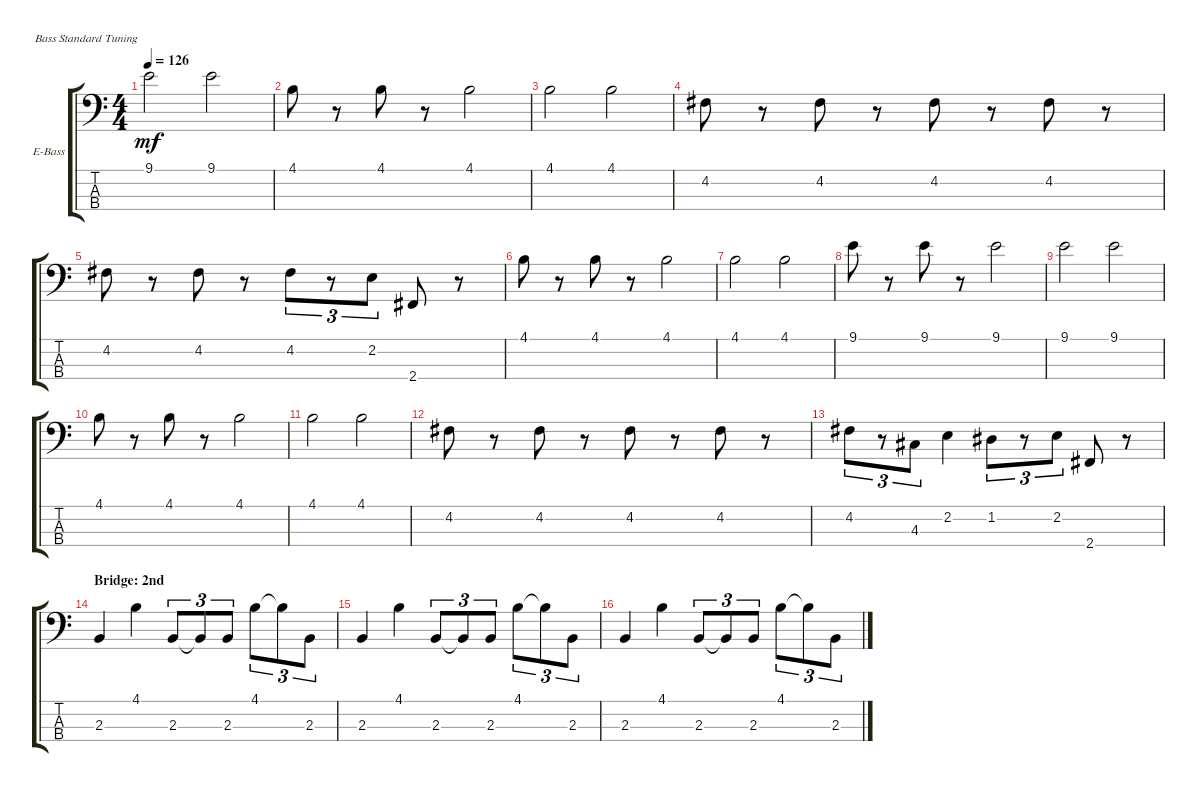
\defaultSystemsLayout 4
\bracketExtendMode groupsimilarinstruments
\firstSystemTrackNameOrientation horizontal
\otherSystemsTrackNameOrientation horizontal
\track ("Electric Bass" "E-Bass") {instrument electricbassfinger}
\staff {score tabs}
\tuning (G2 D2 A1 E1)
\ts (4 4)
\tempo 126
\clef f4
\ks c
9.1.2{dy mf} 9.1.2 |
4.1.8 r.8 4.1.8 r.8 4.1.2 |
4.1.2 4.1.2 |
4.2.8 r.8 4.2.8 r.8 4.2.8 r.8 4.2.8 r.8 |
4.2.8 r.8 4.2.8 r.8 4.2.8{tu (3 2)} r.8{tu (3 2)} 2.2.8{tu (3 2)} 2.4.8 r.8 |
4.1.8 r.8 4.1.8 r.8 4.1.2 |
4.1.2 4.1.2 |
9.1.8 r.8 9.1.8 r.8 9.1.2 |
9.1.2 9.1.2 |
4.1.8 r.8 4.1.8 r.8 4.1.2 |
4.1.2 4.1.2 |
4.2.8 r.8 4.2.8 r.8 4.2.8 r.8 4.2.8 r.8 |
4.2.8{tu (3 2)} r.8{tu (3 2)} 4.3.8{tu (3 2)} 2.2.4 1.2.8{tu (3 2)} r.8{tu (3 2)} 2.2.8{tu (3 2)} 2.4.8 r.8 |
\section ("" "Bridge: 2nd")
2.3.4 4.1.4 2.3.8{tu (3 2)} 2.3{t}.8{tu (3 2)} 2.3.8{tu (3 2)} 4.1.8{tu (3 2)} 4.1{t}.8{tu (3 2)} 2.3.8{tu (3 2)} |
2.3.4 4.1.4 2.3.8{tu (3 2)} 2.3{t}.8{tu (3 2)} 2.3.8{tu (3 2)} 4.1.8{tu (3 2)} 4.1{t}.8{tu (3 2)} 2.3.8{tu (3 2)} |
2.3.4 4.1.4 2.3.8{tu (3 2)} 2.3{t}.8{tu (3 2)} 2.3.8{tu (3 2)} 4.1.8{tu (3 2)} 4.1{t}.8{tu (3 2)} 2.3.8{tu (3 2)}
